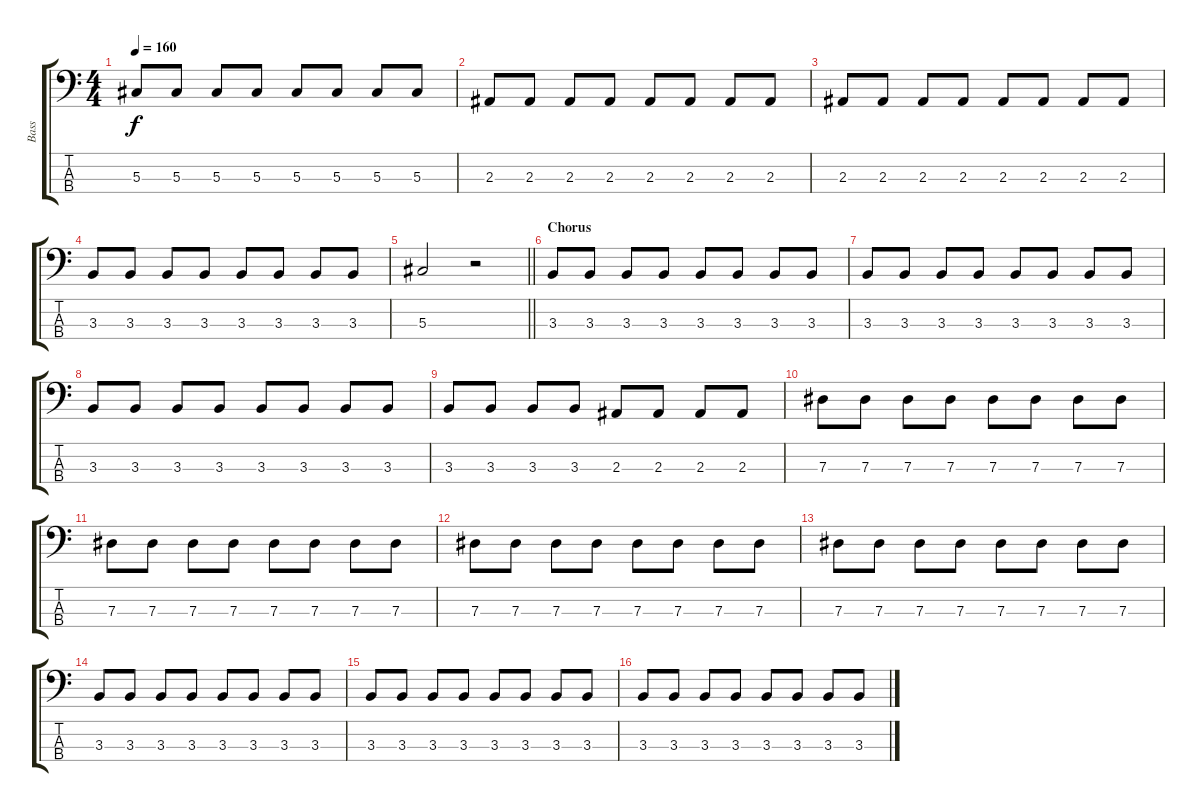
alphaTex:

\track ("Bass" "Bass") {instrument electricbassfinger}
\staff {score tabs}
\tuning (Gb2 Db2 Ab1 Eb1) {hide}
\ts (4 4)
\tempo 160
\clef f4
\ks c
5.3.8{dy f} 5.3.8 5.3.8 5.3.8 5.3.8 5.3.8 5.3.8 5.3.8 |
2.3.8 2.3.8 2.3.8 2.3.8 2.3.8 2.3.8 2.3.8 2.3.8 |
2.3.8 2.3.8 2.3.8 2.3.8 2.3.8 2.3.8 2.3.8 2.3.8 |
3.3.8 3.3.8 3.3.8 3.3.8 3.3.8 3.3.8 3.3.8 3.3.8 |
\barLineRight lightlight
5.3.2 r.2 |
\section ("" "Chorus")
3.3.8 3.3.8 3.3.8 3.3.8 3.3.8 3.3.8 3.3.8 3.3.8 |
3.3.8 3.3.8 3.3.8 3.3.8 3.3.8 3.3.8 3.3.8 3.3.8 |
3.3.8 3.3.8 3.3.8 3.3.8 3.3.8 3.3.8 3.3.8 3.3.8 |
3.3.8 3.3.8 3.3.8 3.3.8 2.3.8 2.3.8 2.3.8 2.3.8 |
7.3.8 7.3.8 7.3.8 7.3.8 7.3.8 7.3.8 7.3.8 7.3.8 |
7.3.8 7.3.8 7.3.8 7.3.8 7.3.8 7.3.8 7.3.8 7.3.8 |
7.3.8 7.3.8 7.3.8 7.3.8 7.3.8 7.3.8 7.3.8 7.3.8 |
7.3.8 7.3.8 7.3.8 7.3.8 7.3.8 7.3.8 7.3.8 7.3.8 |
3.3.8 3.3.8 3.3.8 3.3.8 3.3.8 3.3.8 3.3.8 3.3.8 |
3.3.8 3.3.8 3.3.8 3.3.8 3.3.8 3.3.8 3.3.8 3.3.8 |
3.3.8 3.3.8 3.3.8 3.3.8 3.3.8 3.3.8 3.3.8 3.3.8
